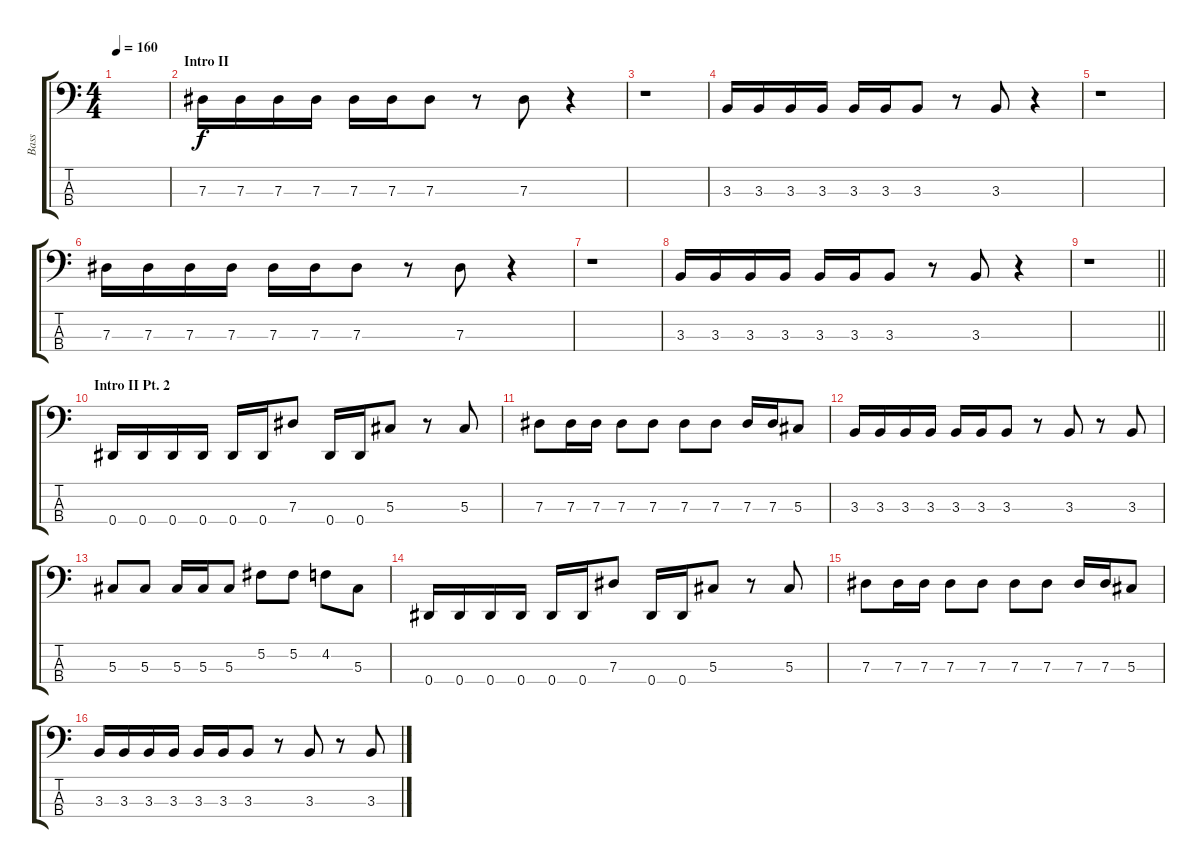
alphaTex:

\track ("Bass" "Bass") {instrument electricbassfinger}
\staff {score tabs}
\tuning (Gb2 Db2 Ab1 Eb1) {hide}
\ts (4 4)
\tempo 160
\clef f4
\ks c
|
\section ("" "Intro II")
7.3.16 7.3.16 7.3.16 7.3.16 7.3.16 7.3.16 7.3.8 r.8 7.3.8 r.4 |
r.1 |
3.3.16 3.3.16 3.3.16 3.3.16 3.3.16 3.3.16 3.3.8 r.8 3.3.8 r.4 |
r.1 |
7.3.16 7.3.16 7.3.16 7.3.16 7.3.16 7.3.16 7.3.8 r.8 7.3.8 r.4 |
r.1 |
3.3.16 3.3.16 3.3.16 3.3.16 3.3.16 3.3.16 3.3.8 r.8 3.3.8 r.4 |
\barLineRight lightlight
r.1 |
\section ("" "Intro II Pt. 2")
0.4.16 0.4.16 0.4.16 0.4.16 0.4.16 0.4.16 7.3.8 0.4.16 0.4.16 5.3.8 r.8 5.3.8 |
7.3.8 7.3.16 7.3.16 7.3.8 7.3.8 7.3.8 7.3.8 7.3.16 7.3.16 5.3.8 |
3.3.16 3.3.16 3.3.16 3.3.16 3.3.16 3.3.16 3.3.8 r.8 3.3.8 r.8 3.3.8 |
5.3.8 5.3.8 5.3.16 5.3.16 5.3.8 5.2.8 5.2.8 4.2.8 5.3.8 |
0.4.16 0.4.16 0.4.16 0.4.16 0.4.16 0.4.16 7.3.8 0.4.16 0.4.16 5.3.8 r.8 5.3.8 |
7.3.8 7.3.16 7.3.16 7.3.8 7.3.8 7.3.8 7.3.8 7.3.16 7.3.16 5.3.8 |
3.3.16 3.3.16 3.3.16 3.3.16 3.3.16 3.3.16 3.3.8 r.8 3.3.8 r.8 3.3.8
